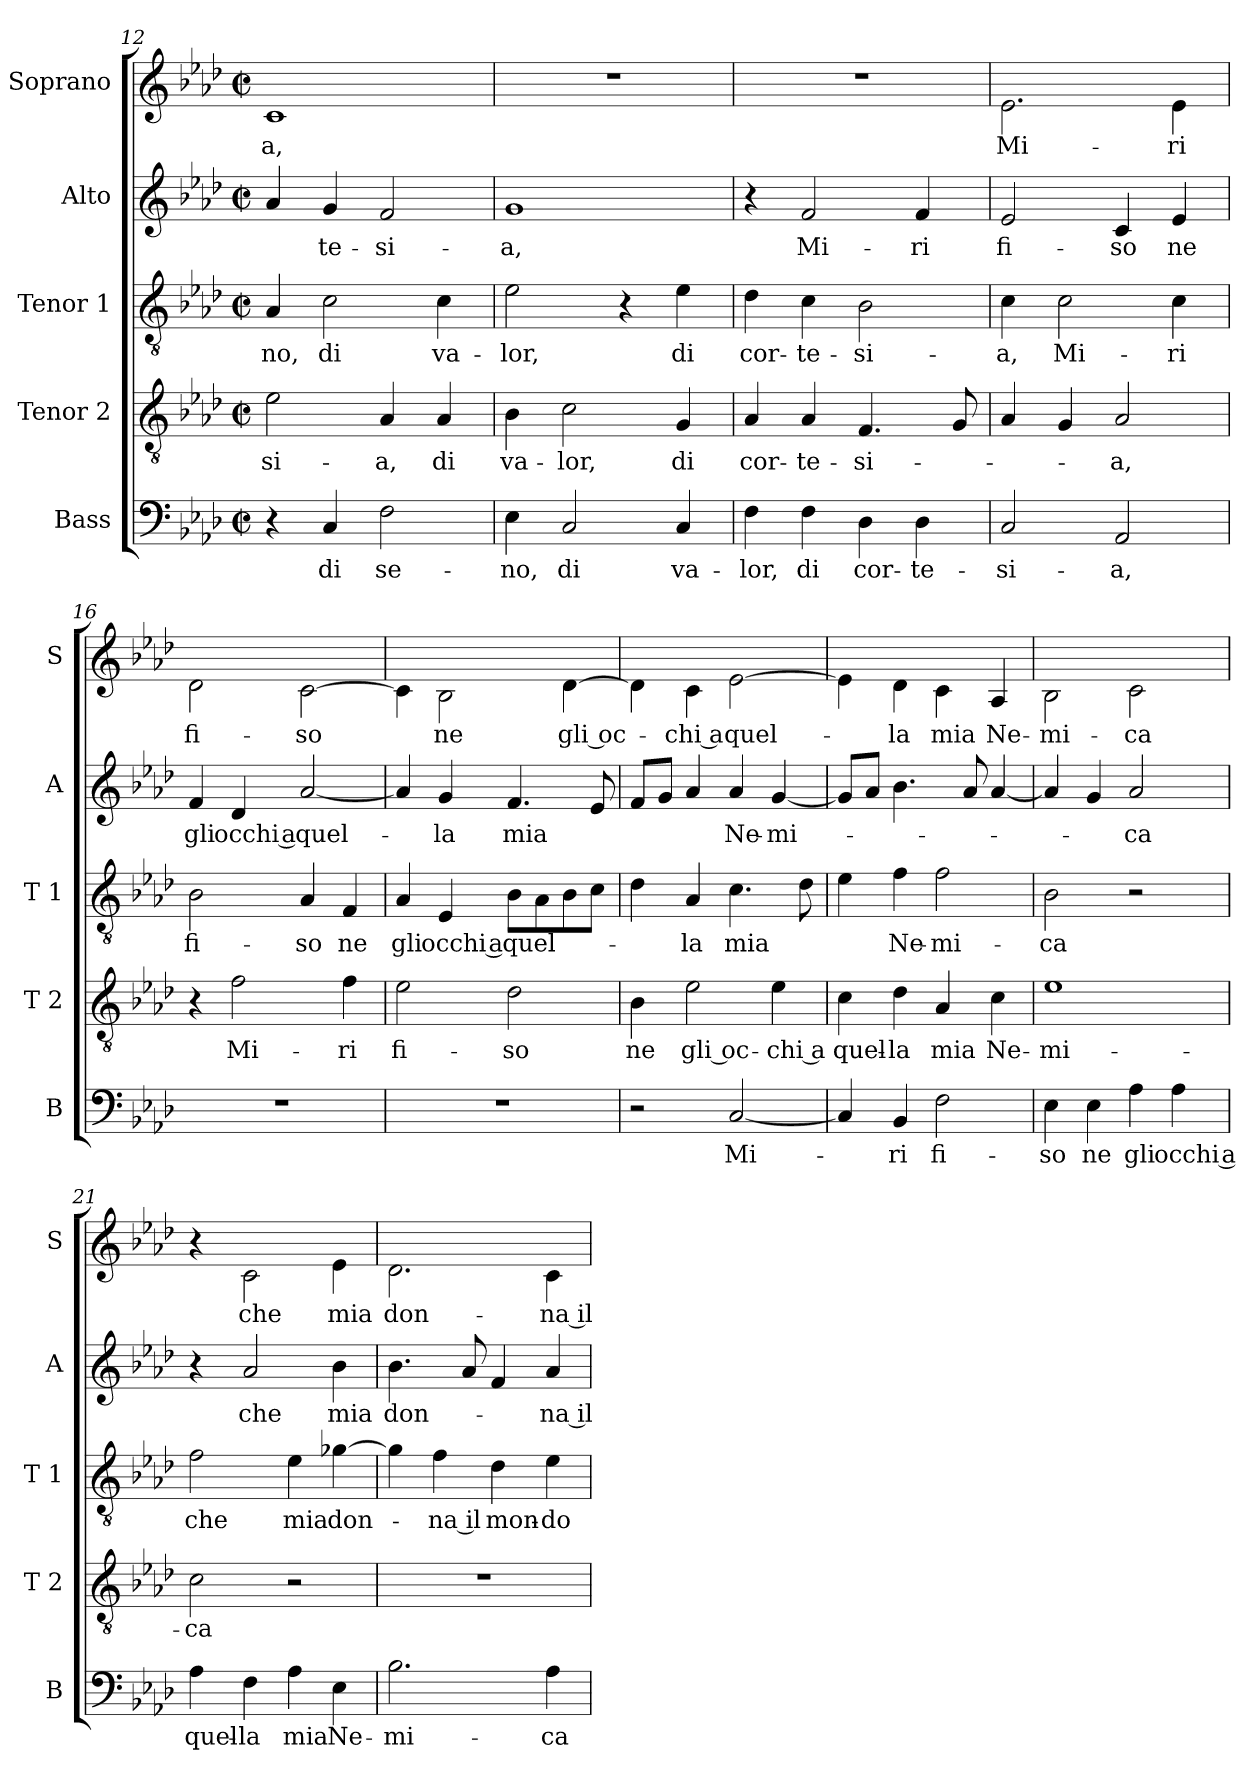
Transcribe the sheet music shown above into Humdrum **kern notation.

**kern	**text	**kern	**text	**kern	**text	**kern	**text	**kern	**text
*part5	*part5	*part4	*part4	*part3	*part3	*part2	*part2	*part1	*part1
*staff5	*staff5	*staff4	*staff4	*staff3	*staff3	*staff2	*staff2	*staff1	*staff1
*I"Bass	*	*I"Tenor 2	*	*I"Tenor 1	*	*I"Alto	*	*I"Soprano	*
*I'B	*	*I'T 2	*	*I'T 1	*	*I'A	*	*I'S	*
*clefF4	*	*clefGv2	*	*clefGv2	*	*clefG2	*	*clefG2	*
*	*	*	*	*	*	*	*	*ITrd-7c-12	*
*k[b-e-a-d-]	*	*k[b-e-a-d-]	*	*k[b-e-a-d-]	*	*k[b-e-a-d-]	*	*k[b-e-a-d-]	*
*A-:	*	*A-:	*	*A-:	*	*A-:	*	*A-:	*
*M2/2	*	*M2/2	*	*M2/2	*	*M2/2	*	*M2/2	*
*met(c|)	*	*met(c|)	*	*met(c|)	*	*met(c|)	*	*met(c|)	*
=12	=12	=12	=12	=12	=12	=12	=12	=12	=12
!	!	!	!LO:LY:b	!	!LO:LY:b	!	!	!	!LO:LY:b
4r	.	2e-\	-si-	4A-/	-no,	4a-/	.	1cc	-a,
!	!LO:LY:b	!	!	!	!LO:LY:b	!	!LO:LY:b	!	!
4C/	di	.	.	2c\	di	4g/	-te-	.	.
!	!LO:LY:b	!	!LO:LY:b	!	!	!	!LO:LY:b	!	!
2F\	se-	4A-/	-a,	.	.	2f/	-si-	.	.
!	!	!	!LO:LY:b	!	!LO:LY:b	!	!	!	!
.	.	4A-/	di	4c\	va-	.	.	.	.
=13	=13	=13	=13	=13	=13	=13	=13	=13	=13
!	!LO:LY:b	!	!LO:LY:b	!	!LO:LY:b	!	!LO:LY:b	!	!
4E-\	-no,	4B-\	va-	2e-\	-lor,	1g	-a,	1r	.
!	!LO:LY:b	!	!LO:LY:b	!	!	!	!	!	!
2C/	di	2c\	-lor,	.	.	.	.	.	.
.	.	.	.	4r	.	.	.	.	.
!	!LO:LY:b	!	!LO:LY:b	!	!LO:LY:b	!	!	!	!
4C/	va-	4G/	di	4e-\	di	.	.	.	.
!!LO:PB:g=z
=14	=14	=14	=14	=14	=14	=14	=14	=14	=14
!	!LO:LY:b	!	!LO:LY:b	!	!LO:LY:b	!	!	!	!
4F\	-lor,	4A-/	cor-	4d-\	cor-	4r	.	1r	.
!	!LO:LY:b	!	!LO:LY:b	!	!LO:LY:b	!	!LO:LY:b	!	!
4F\	di	4A-/	-te-	4c\	-te-	2f/	Mi-	.	.
!	!LO:LY:b	!	!LO:LY:b	!	!LO:LY:b	!	!	!	!
4D-\	cor-	4.F/	-si-	2B-\	-si-	.	.	.	.
!	!LO:LY:b	!	!	!	!	!	!LO:LY:b	!	!
4D-\	-te-	.	.	.	.	4f/	-ri	.	.
.	.	8G/	.	.	.	.	.	.	.
=15	=15	=15	=15	=15	=15	=15	=15	=15	=15
!	!LO:LY:b	!	!	!	!LO:LY:b	!	!LO:LY:b	!	!LO:LY:b
2C/	-si-	4A-/	.	4c\	-a,	2e-/	fi-	2.ee-\	Mi-
!	!	!	!	!	!LO:LY:b	!	!	!	!
.	.	4G/	.	2c\	Mi-	.	.	.	.
!	!LO:LY:b	!	!LO:LY:b	!	!	!	!LO:LY:b	!	!
2AA-/	-a,	2A-/	-a,	.	.	4c/	-so	.	.
!	!	!	!	!	!LO:LY:b	!	!LO:LY:b	!	!LO:LY:b
.	.	.	.	4c\	-ri	4e-/	ne	4ee-\	-ri
=16	=16	=16	=16	=16	=16	=16	=16	=16	=16
!	!	!	!	!	!LO:LY:b	!	!LO:LY:b	!	!LO:LY:b
1r	.	4r	.	2B-\	fi-	4f/	gli	2dd-\	fi-
!	!	!	!LO:LY:b	!	!	!	!LO:LY:b	!	!
.	.	2f\	Mi-	.	.	4d-/	occhi a	.	.
!	!	!	!	!	!LO:LY:b	!	!LO:LY:b	!	!LO:LY:b
.	.	.	.	4A-/	-so	[2a-/	quel-	[2cc\	-so
!	!	!	!LO:LY:b	!	!LO:LY:b	!	!	!	!
.	.	4f\	-ri	4F/	ne	.	.	.	.
=17	=17	=17	=17	=17	=17	=17	=17	=17	=17
!	!	!	!LO:LY:b	!	!LO:LY:b	!	!	!	!
1r	.	2e-\	fi-	4A-/	gli	4a-/]	.	4cc\]	.
!	!	!	!	!	!LO:LY:b	!	!LO:LY:b	!	!LO:LY:b
.	.	.	.	4E-/	occhi a	4g/	-la	2b-\	ne
!	!	!	!LO:LY:b	!	!LO:LY:b	!	!LO:LY:b	!	!
.	.	2d-\	-so	8B-\L	quel-	4.f/	mia	.	.
.	.	.	.	8A-\	.	.	.	.	.
!	!	!	!	!	!	!	!	!	!LO:LY:b
.	.	.	.	8B-\	.	.	.	[4dd-\	gli oc-
.	.	.	.	8c\J	.	8e-/	.	.	.
=18	=18	=18	=18	=18	=18	=18	=18	=18	=18
!	!	!	!LO:LY:b	!	!	!	!	!	!
2r	.	4B-\	ne	4d-\	.	8f/L	.	4dd-\]	.
.	.	.	.	.	.	8g/J	.	.	.
!	!	!	!LO:LY:b	!	!LO:LY:b	!	!	!	!LO:LY:b
.	.	2e-\	gli oc-	4A-/	-la	4a-/	.	4cc\	-chi a
!	!LO:LY:b	!	!	!	!LO:LY:b	!	!LO:LY:b	!	!LO:LY:b
[2C/	Mi-	.	.	4.c\	mia	4a-/	Ne-	[2ee-\	quel-
!	!	!	!LO:LY:b	!	!	!	!LO:LY:b	!	!
.	.	4e-\	-chi a	.	.	[4g/	-mi-	.	.
.	.	.	.	8d-\	.	.	.	.	.
=19	=19	=19	=19	=19	=19	=19	=19	=19	=19
!	!	!	!LO:LY:b	!	!	!	!	!	!
4C/]	.	4c\	quel-	4e-\	.	8g/L]	.	4ee-\]	.
.	.	.	.	.	.	8a-/J	.	.	.
!	!LO:LY:b	!	!LO:LY:b	!	!LO:LY:b	!	!	!	!LO:LY:b
4BB-/	-ri	4d-\	-la	4f\	Ne-	4.b-\	.	4dd-\	-la
!	!LO:LY:b	!	!LO:LY:b	!	!LO:LY:b	!	!	!	!LO:LY:b
2F\	fi-	4A-/	mia	2f\	-mi-	.	.	4cc\	mia
.	.	.	.	.	.	8a-/	.	.	.
!	!	!	!LO:LY:b	!	!	!	!	!	!LO:LY:b
.	.	4c\	Ne-	.	.	[4a-/	.	4a-/	Ne-
!!LO:LB:g=z
=20	=20	=20	=20	=20	=20	=20	=20	=20	=20
!	!LO:LY:b	!	!LO:LY:b	!	!LO:LY:b	!	!	!	!LO:LY:b
4E-\	-so	1e-	-mi-	2B-\	-ca	4a-/]	.	2b-\	-mi-
!	!LO:LY:b	!	!	!	!	!	!	!	!
4E-\	ne	.	.	.	.	4g/	.	.	.
!	!LO:LY:b	!	!	!	!	!	!LO:LY:b	!	!LO:LY:b
4A-\	gli	.	.	2r	.	2a-/	-ca	2cc\	-ca
!	!LO:LY:b	!	!	!	!	!	!	!	!
4A-\	occhi a	.	.	.	.	.	.	.	.
=21	=21	=21	=21	=21	=21	=21	=21	=21	=21
!	!LO:LY:b	!	!LO:LY:b	!	!LO:LY:b	!	!	!	!
4A-\	quel-	2c\	-ca	2f\	che	4r	.	4r	.
!	!LO:LY:b	!	!	!	!	!	!LO:LY:b	!	!LO:LY:b
4F\	-la	.	.	.	.	2a-/	che	2cc\	che
!	!LO:LY:b	!	!	!	!LO:LY:b	!	!	!	!
4A-\	mia	2r	.	4e-\	mia	.	.	.	.
!	!LO:LY:b	!	!	!	!LO:LY:b	!	!LO:LY:b	!	!LO:LY:b
4E-\	Ne-	.	.	[4g-X\	don-	4b-\	mia	4ee-\	mia
=22	=22	=22	=22	=22	=22	=22	=22	=22	=22
!	!LO:LY:b	!	!	!	!	!	!LO:LY:b	!	!LO:LY:b
2.B-\	-mi-	1r	.	4g-\]	.	4.b-\	don-	2.dd-\	don-
!	!	!	!	!	!LO:LY:b	!	!	!	!
.	.	.	.	4f\	-na il	.	.	.	.
.	.	.	.	.	.	8a-/	.	.	.
!	!	!	!	!	!LO:LY:b	!	!	!	!
.	.	.	.	4d-\	mon-	4f/	.	.	.
!	!LO:LY:b	!	!	!	!LO:LY:b	!	!LO:LY:b	!	!LO:LY:b
4A-\	-ca	.	.	4e-\	-do	4a-/	-na il	4cc\	-na il
=	=	=	=	=	=	=	=	=	=
*-	*-	*-	*-	*-	*-	*-	*-	*-	*-
